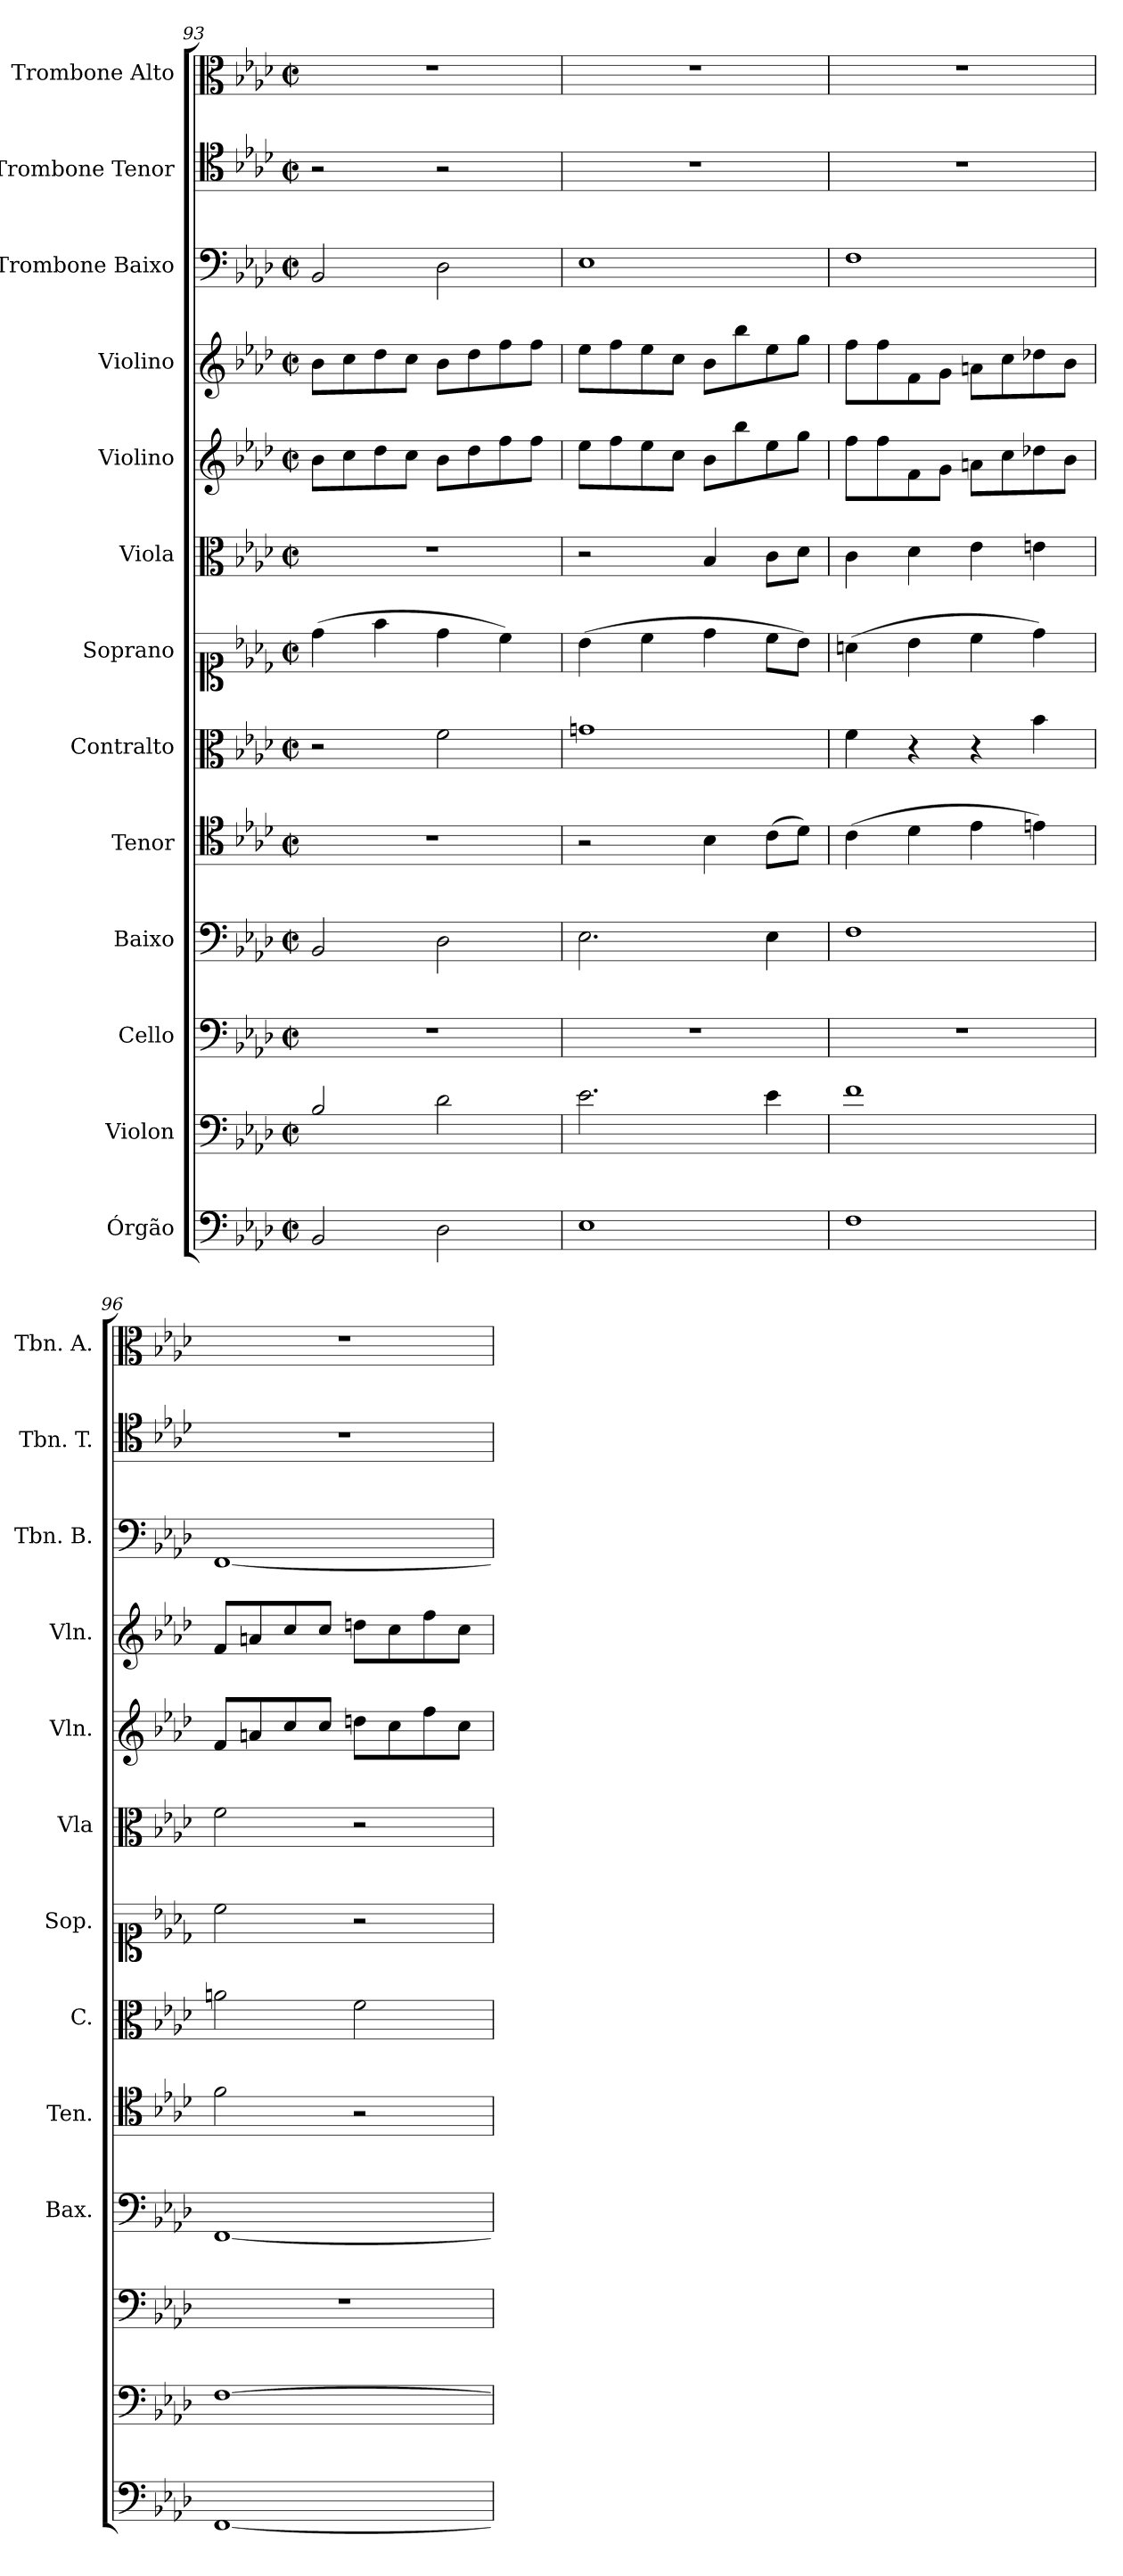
**kern	**kern	**kern	**kern	**kern	**kern	**kern	**kern	**kern	**kern	**kern	**kern	**kern
*part13	*part12	*part11	*part10	*part9	*part8	*part7	*part6	*part5	*part4	*part3	*part2	*part1
*staff13	*staff12	*staff11	*staff10	*staff9	*staff8	*staff7	*staff6	*staff5	*staff4	*staff3	*staff2	*staff1
*I"Órgão	*I"Violon	*I"Cello	*I"Baixo	*I"Tenor	*I"Contralto	*I"Soprano	*I"Viola	*I"Violino	*I"Violino	*I"Trombone Baixo	*I"Trombone Tenor	*I"Trombone Alto
*	*	*	*I'Bax.	*I'Ten.	*I'C.	*I'Sop.	*I'Vla	*I'Vln.	*I'Vln.	*I'Tbn. B.	*I'Tbn. T.	*I'Tbn. A.
!!LO:PB:g=z
*clefF4	*clefF4	*clefF4	*clefF4	*clefC4	*clefC3	*clefC1	*clefC3	*clefG2	*clefG2	*clefF4	*clefC4	*clefC3
*	*ITrd7c12	*	*	*	*	*	*	*	*	*	*	*
*k[b-e-a-d-]	*k[b-e-a-d-]	*k[b-e-a-d-]	*k[b-e-a-d-]	*k[b-e-a-d-]	*k[b-e-a-d-]	*k[b-e-a-d-]	*k[b-e-a-d-]	*k[b-e-a-d-]	*k[b-e-a-d-]	*k[b-e-a-d-]	*k[b-e-a-d-]	*k[b-e-a-d-]
*M2/2	*M2/2	*M2/2	*M2/2	*M2/2	*M2/2	*M2/2	*M2/2	*M2/2	*M2/2	*M2/2	*M2/2	*M2/2
*met(c|)	*met(c|)	*met(c|)	*met(c|)	*met(c|)	*met(c|)	*met(c|)	*met(c|)	*met(c|)	*met(c|)	*met(c|)	*met(c|)	*met(c|)
=93	=93	=93	=93	=93	=93	=93	=93	=93	=93	=93	=93	=93
2BB-/	2BB-/	1r	2BB-/	1r	2r	(>4dd-\	1r	8b-\L	8b-\L	2BB-/	2r	1r
.	.	.	.	.	.	.	.	8cc\	8cc\	.	.	.
.	.	.	.	.	.	4ff\	.	8dd-\	8dd-\	.	.	.
.	.	.	.	.	.	.	.	8cc\J	8cc\J	.	.	.
2D-\	2D-\	.	2D-\	.	2f\	4dd-\	.	8b-\L	8b-\L	2D-\	2r	.
.	.	.	.	.	.	.	.	8dd-\	8dd-\	.	.	.
.	.	.	.	.	.	4cc\)	.	8ff\	8ff\	.	.	.
.	.	.	.	.	.	.	.	8ff\J	8ff\J	.	.	.
=94	=94	=94	=94	=94	=94	=94	=94	=94	=94	=94	=94	=94
1E-	2.E-\	1r	2.E-\	2r	1gni	(>4b-\	2r	8ee-\L	8ee-\L	1E-	1r	1r
.	.	.	.	.	.	.	.	8ff\	8ff\	.	.	.
.	.	.	.	.	.	4cc\	.	8ee-\	8ee-\	.	.	.
.	.	.	.	.	.	.	.	8cc\J	8cc\J	.	.	.
.	.	.	.	4B-\	.	4dd-\	4B-/	8b-\L	8b-\L	.	.	.
.	.	.	.	.	.	.	.	8bb-\	8bb-\	.	.	.
.	4E-\	.	4E-\	(>8c\L	.	8cc\L	8c\L	8ee-\	8ee-\	.	.	.
.	.	.	.	8d-\J)	.	8b-\J)	8d-\J	8gg\J	8gg\J	.	.	.
=95	=95	=95	=95	=95	=95	=95	=95	=95	=95	=95	=95	=95
1F	1F	1r	1F	(>4c\	4f\	(>4an\	4c\	8ff\L	8ff\L	1F	1r	1r
.	.	.	.	.	.	.	.	8ff\	8ff\	.	.	.
.	.	.	.	4d-\	4r	4b-\	4d-\	8f\	8f\	.	.	.
.	.	.	.	.	.	.	.	8g\J	8g\J	.	.	.
.	.	.	.	4e-\	4r	4cc\	4e-\	8an\L	8an\L	.	.	.
.	.	.	.	.	.	.	.	8cc\	8cc\	.	.	.
.	.	.	.	4en\)	4b-\	4dd-\)	4en\	8dd-X\	8dd-X\	.	.	.
.	.	.	.	.	.	.	.	8b-\J	8b-\J	.	.	.
=96	=96	=96	=96	=96	=96	=96	=96	=96	=96	=96	=96	=96
[1FF	[1FF	1r	[1FF	2f\	2an\	2cc\	2f\	8f/L	8f/L	[1FF	1r	1r
.	.	.	.	.	.	.	.	8an/	8an/	.	.	.
.	.	.	.	.	.	.	.	8cc/	8cc/	.	.	.
.	.	.	.	.	.	.	.	8cc/J	8cc/J	.	.	.
.	.	.	.	2r	2f\	2r	2r	8ddn\L	8ddn\L	.	.	.
.	.	.	.	.	.	.	.	8cc\	8cc\	.	.	.
.	.	.	.	.	.	.	.	8ff\	8ff\	.	.	.
.	.	.	.	.	.	.	.	8cc\J	8cc\J	.	.	.
=	=	=	=	=	=	=	=	=	=	=	=	=
*-	*-	*-	*-	*-	*-	*-	*-	*-	*-	*-	*-	*-
